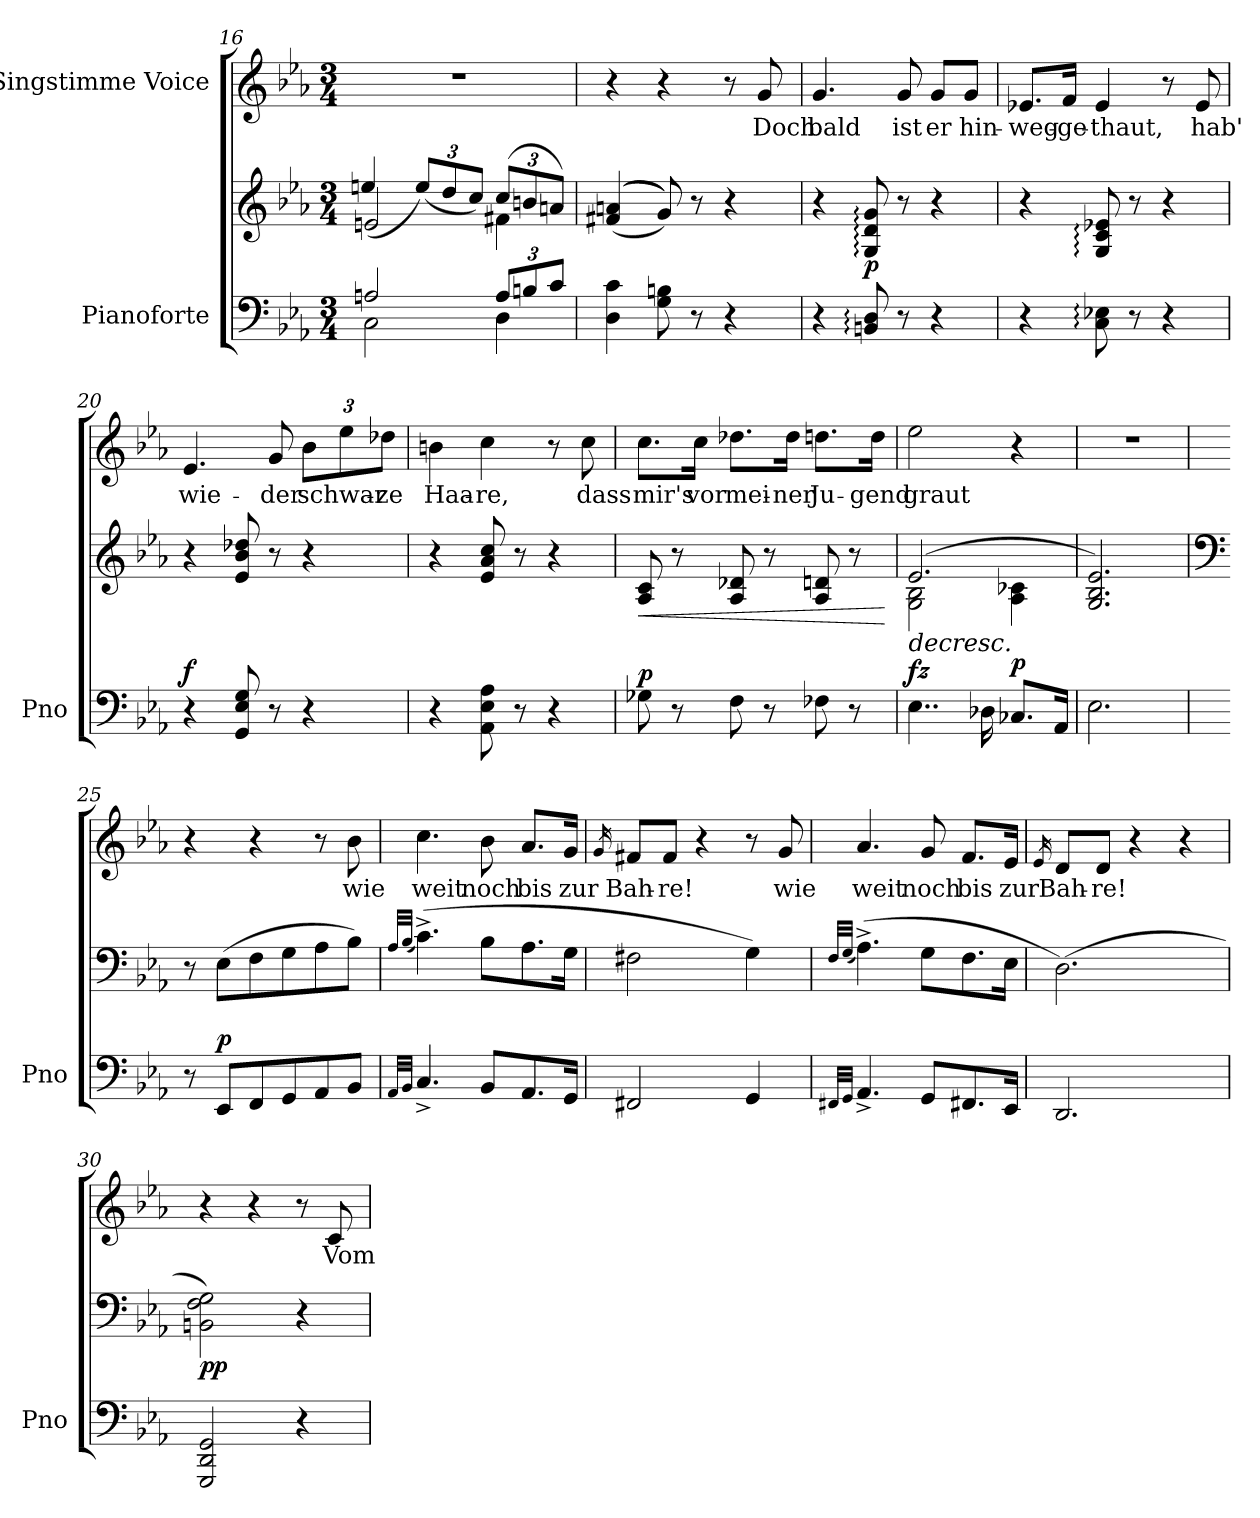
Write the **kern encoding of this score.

**kern	**kern	**dynam	**kern	**text
*part2	*part2	*part2	*part1	*part1
*staff3	*staff2	*staff2/3	*staff1	*staff1
*I"Pianoforte	*	*	*I"Singstimme Voice	*
*I'Pno	*	*	*	*
!!LO:PB:g=z
*clefF4	*clefG2	*	*clefG2	*
*k[b-e-a-]	*k[b-e-a-]	*	*k[b-e-a-]	*
*M3/4	*M3/4	*	*M3/4	*
=16	=16	=16	=16	=16
*^	*^	*	*	*
2An/	2C\	2en/	(>4een/	.	2.r	.
*	*	*	*Xbrackettup	*	*	*
.	.	.	(>12ee/L)	.	.	.
.	.	.	12dd/	.	.	.
.	.	.	12cc/J)	.	.	.
*Xbrackettup	*	*	*	*	*	*
12A/L	4D\	(>12cc/L	4f#X\	.	.	.
12Bn/	.	12bn/	.	.	.	.
12c/J	.	12an/J)	.	.	.	.
*v	*v	*	*	*	*	*
*	*v	*v	*	*	*
=17	=17	=17	=17	=17
4D\ 4c\	(<(<(>4f#X/ 4an/	.	4r	.
8G\ 8Bn\	8g/)))	.	4r	.
8r	8r	.	.	.
4r	4r	.	8r	.
!	!	!	!	!LO:LY:b
.	.	.	8g/	Doch
=18	=18	=18	=18	=18
!	!	!	!	!LO:LY:b
4r	4r	.	4.g/	bald
!	!	!LO:DY:a=2	!	!
8BBn/: 8D/:	8G/: 8d/: 8g/:	p	.	.
!	!	!	!	!LO:LY:b
8r	8r	.	8g/	ist
!	!	!	!	!LO:LY:b
4r	4r	.	8g/L	er
!	!	!	!	!LO:LY:b
.	.	.	8g/J	hin-
=19	=19	=19	=19	=19
!	!	!	!	!LO:LY:b
4r	4r	.	8.e-X/L	-weg-
!	!	!	!	!LO:LY:b
.	.	.	16f/Jk	-ge-
!	!	!	!	!LO:LY:b
8C\: 8E-X\:	8G/: 8c/: 8e-X/:	.	4e-/	-thaut,
8r	8r	.	.	.
4r	4r	.	8r	.
!	!	!	!	!LO:LY:b
.	.	.	8e-/	hab'
!!LO:LB:g=z
=20	=20	=20	=20	=20
!	!	!LO:DY:a=2	!	!LO:LY:b
4r	4r	f	4.e-/	wie-
8GG/ 8E-/ 8G/	8e-/ 8b-/ 8dd-X/	.	.	.
!	!	!	!	!LO:LY:b
8r	8r	.	8g/	-der
*	*	*	*Xbrackettup	*
!	!	!	!	!LO:LY:b
4r	4r	.	12b-\L	schwar-
.	.	.	12ee-\	.
!	!	!	!	!LO:LY:b
.	.	.	12dd-X\J	-ze
!!LO:LB:g=z
=21	=21	=21	=21	=21
!	!	!	!	!LO:LY:b
4r	4r	.	4bn\	Haa-
!	!	!	!	!LO:LY:b
8AA-\ 8E-\ 8A-\	8e-/ 8a-/ 8cc/	.	4cc\	-re,
8r	8r	.	.	.
4r	4r	.	8r	.
!	!	!	!	!LO:LY:b
.	.	.	8cc\	dass
=22	=22	=22	=22	=22
!	!	!LO:HP:b	!	!LO:LY:b
!	!	!LO:DY:n=1:a=2	!	!
8G-X\	8A-/ 8c/	< p	8.cc\L	mir's
8r	8r	.	.	.
!	!	!	!	!LO:LY:b
.	.	.	16cc\Jk	vor
!	!	!	!	!LO:LY:b
8F\	8A-/ 8d-X/	.	8.dd-X\L	mei-
8r	8r	.	.	.
!	!	!	!	!LO:LY:b
.	.	.	16dd-\Jk	-ner
!	!	!	!	!LO:LY:b
8F-X\	8A-/ 8dn/	.	8.ddn\L	Ju-
8r	8r	.	.	.
!	!	!	!	!LO:LY:b
.	.	.	16dd\Jk	-gend
.	.	[	.	.
=23	=23	=23	=23	=23
!	!	!LO:HP:b	!	!LO:LY:b
*	*^	*	*	*
!	!	!	!LO:DY:n=1:a=2	!	!
4..E-\	(>2.e-/	2G\ 2B-\	> fz	2ee-\	graut
16D-X\	.	.	.	.	.
!	!	!	!LO:DY:n=2:a=2	!	!
8.C-X/L	.	4A-\ 4c-X\	p	4r	.
16AA-/Jk	.	.	.	.	.
*	*v	*v	*	*	*
.	.	]	.	.
=24	=24	=24	=24	=24
2.E-\	2.G/ 2.B-/ 2.e-/)	.	2.r	.
=25	=25	=25	=25	=25
*	*clefF4	*	*	*
8r	8r	.	4r	.
!	!	!LO:DY:a=2	!	!
8EE-/L	(>8E-\L	p	.	.
8FF/	8F\	.	4r	.
8GG/	8G\	.	.	.
8AA-/	8A-\	.	8r	.
!	!	!	!	!LO:LY:b
8BB-/J	8B-\J)	.	8b-\	wie
!!LO:PB:g=z
=26	=26	=26	=26	=26
32qAA-/LLL	32qA-/LLL	.	.	.
32qBB-/JJJ	(<32qB-/JJJ	.	.	.
!	!	!	!	!LO:LY:b
4.C^/	(>4.c^\)	.	4.cc\	weit
!	!	!	!	!LO:LY:b
8BB-/L	8B-\L	.	8b-\	noch
!	!	!	!	!LO:LY:b
8.AA-/	8.A-\	.	8.a-/L	bis
!	!	!	!	!LO:LY:b
16GG/Jk	16G\Jk	.	16g/Jk	zur
!!LO:LB:g=z
=27	=27	=27	=27	=27
.	.	.	16qg/	.
!	!	!	!	!LO:LY:b
2FF#X/	2F#X\	.	8f#X/L	Bah-
!	!	!	!	!LO:LY:b
.	.	.	8f#/J	-re!
.	.	.	4r	.
4GG/	4G\)	.	8r	.
!	!	!	!	!LO:LY:b
.	.	.	8g/	wie
=28	=28	=28	=28	=28
32qFF#X/LLL	32qF/LLL	.	.	.
32qGG/JJJ	(<32qG/JJJ	.	.	.
!	!	!	!	!LO:LY:b
4.AA-^/	(>4.A-^\)	.	4.a-/	weit
!	!	!	!	!LO:LY:b
8GG/L	8G\L	.	8g/	noch
!	!	!	!	!LO:LY:b
8.FF#/	8.F\	.	8.f/L	bis
!	!	!	!	!LO:LY:b
16EE-/Jk	16E-\Jk	.	16e-/Jk	zur
=29	=29	=29	=29	=29
.	.	.	16qe-/	.
!	!	!	!	!LO:LY:b
2.DD/	(>2.D\)	.	8d/L	Bah-
!	!	!	!	!LO:LY:b
.	.	.	8d/J	-re!
.	.	.	4r	.
.	.	.	4r	.
=30	=30	=30	=30	=30
!	!	!LO:DY:b	!	!
2GGG/ 2DD/ 2GG/	2BBn\ 2F\ 2G\)	pp	4r	.
.	.	.	4r	.
4r	4r	.	8r	.
!	!	!	!	!LO:LY:b
.	.	.	8c/	Vom
=	=	=	=	=
*-	*-	*-	*-	*-
